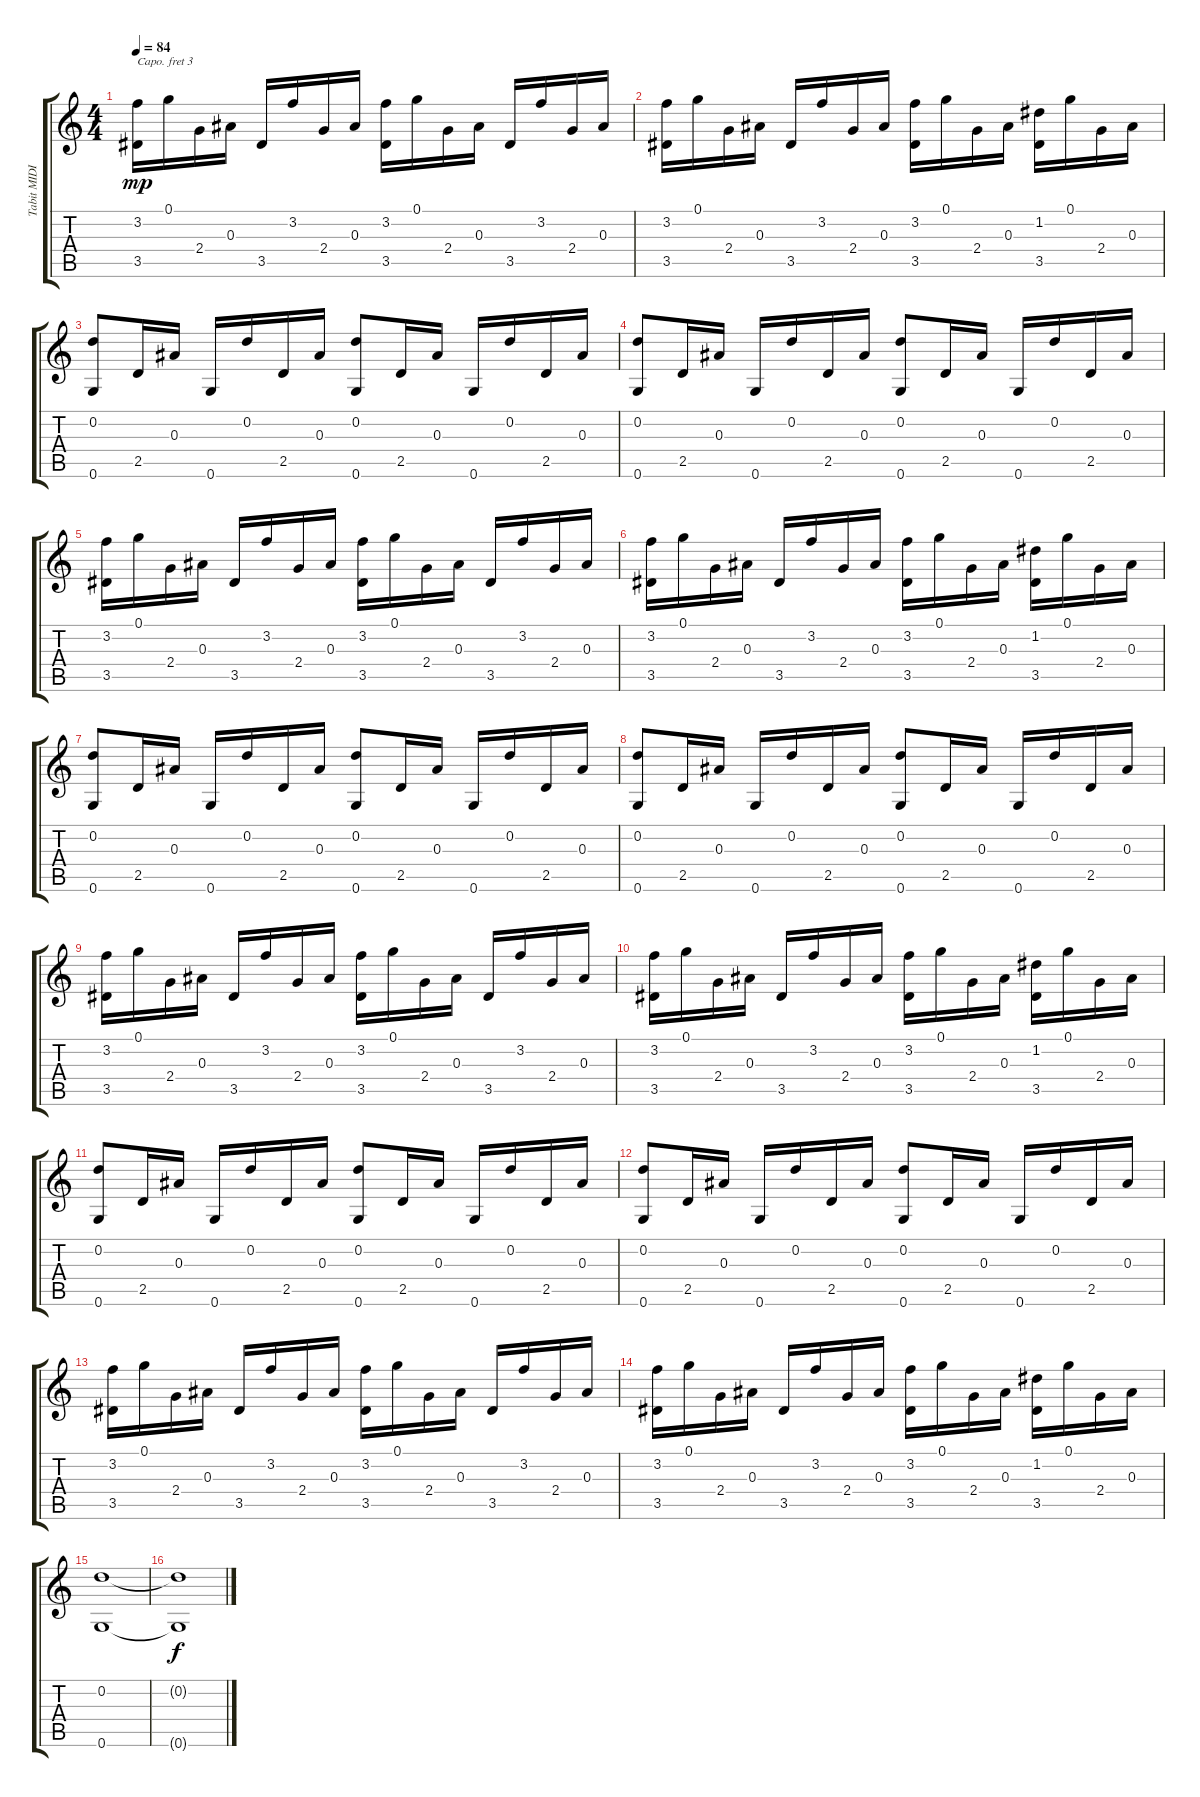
\track ("Tabit MIDI - Track 1" "Tabit MIDI") {solo instrument acousticguitarsteel}
\staff {score tabs}
\capo 3
\tuning (E4 B3 G3 D3 A2 E2) {hide}
\ts (4 4)
\tempo 84
\clef g2
\ks c
(3.2 3.5).16{dy mp} 0.1.16 2.4.16 0.3.16 3.5.16 3.2.16 2.4.16 0.3.16 (3.2 3.5).16 0.1.16 2.4.16 0.3.16 3.5.16 3.2.16 2.4.16 0.3.16 |
(3.2 3.5).16 0.1.16 2.4.16 0.3.16 3.5.16 3.2.16 2.4.16 0.3.16 (3.2 3.5).16 0.1.16 2.4.16 0.3.16 (1.2 3.5).16 0.1.16 2.4.16 0.3.16 |
(0.2 0.6).8 2.5.16 0.3.16 0.6.16 0.2.16 2.5.16 0.3.16 (0.2 0.6).8 2.5.16 0.3.16 0.6.16 0.2.16 2.5.16 0.3.16 |
(0.2 0.6).8 2.5.16 0.3.16 0.6.16 0.2.16 2.5.16 0.3.16 (0.2 0.6).8 2.5.16 0.3.16 0.6.16 0.2.16 2.5.16 0.3.16 |
(3.2 3.5).16 0.1.16 2.4.16 0.3.16 3.5.16 3.2.16 2.4.16 0.3.16 (3.2 3.5).16 0.1.16 2.4.16 0.3.16 3.5.16 3.2.16 2.4.16 0.3.16 |
(3.2 3.5).16 0.1.16 2.4.16 0.3.16 3.5.16 3.2.16 2.4.16 0.3.16 (3.2 3.5).16 0.1.16 2.4.16 0.3.16 (1.2 3.5).16 0.1.16 2.4.16 0.3.16 |
(0.2 0.6).8 2.5.16 0.3.16 0.6.16 0.2.16 2.5.16 0.3.16 (0.2 0.6).8 2.5.16 0.3.16 0.6.16 0.2.16 2.5.16 0.3.16 |
(0.2 0.6).8 2.5.16 0.3.16 0.6.16 0.2.16 2.5.16 0.3.16 (0.2 0.6).8 2.5.16 0.3.16 0.6.16 0.2.16 2.5.16 0.3.16 |
(3.2 3.5).16 0.1.16 2.4.16 0.3.16 3.5.16 3.2.16 2.4.16 0.3.16 (3.2 3.5).16 0.1.16 2.4.16 0.3.16 3.5.16 3.2.16 2.4.16 0.3.16 |
(3.2 3.5).16 0.1.16 2.4.16 0.3.16 3.5.16 3.2.16 2.4.16 0.3.16 (3.2 3.5).16 0.1.16 2.4.16 0.3.16 (1.2 3.5).16 0.1.16 2.4.16 0.3.16 |
(0.2 0.6).8 2.5.16 0.3.16 0.6.16 0.2.16 2.5.16 0.3.16 (0.2 0.6).8 2.5.16 0.3.16 0.6.16 0.2.16 2.5.16 0.3.16 |
(0.2 0.6).8 2.5.16 0.3.16 0.6.16 0.2.16 2.5.16 0.3.16 (0.2 0.6).8 2.5.16 0.3.16 0.6.16 0.2.16 2.5.16 0.3.16 |
(3.2 3.5).16 0.1.16 2.4.16 0.3.16 3.5.16 3.2.16 2.4.16 0.3.16 (3.2 3.5).16 0.1.16 2.4.16 0.3.16 3.5.16 3.2.16 2.4.16 0.3.16 |
(3.2 3.5).16 0.1.16 2.4.16 0.3.16 3.5.16 3.2.16 2.4.16 0.3.16 (3.2 3.5).16 0.1.16 2.4.16 0.3.16 (1.2 3.5).16 0.1.16 2.4.16 0.3.16 |
(0.2 0.6).1 |
(0.2{t} 0.6{t}).1{dy f}
